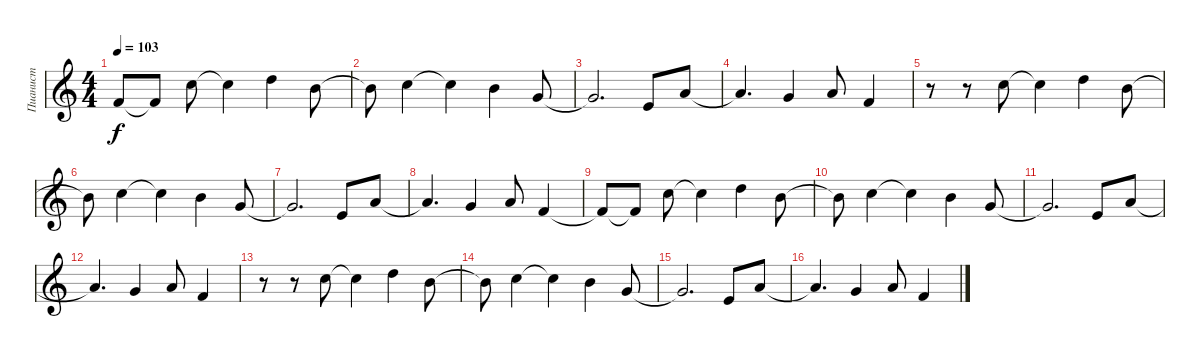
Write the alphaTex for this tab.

\track ("Пианист" "Пианист") {instrument fx7echoes}
\staff {score}
\tuning (E4 B3 G3 D3 A2 D2) {hide}
\ts (4 4)
\tempo 103
\clef g2
\ks c
15.4{t}.8{dy f} 15.4{t}.8 13.2.8 13.2{t}.4 15.2.4 12.2.8 |
12.2{t}.8 13.2.4 13.2{t}.4 12.2.4 12.3.8 |
12.3{t}.2{d} 14.4.8 14.3.8 |
14.3{t}.4{d} 12.3.4 14.3.8 15.4.4 |
r.8 r.8 13.2.8 13.2{t}.4 15.2.4 12.2.8 |
12.2{t}.8 13.2.4 13.2{t}.4 12.2.4 12.3.8 |
12.3{t}.2{d} 14.4.8 14.3.8 |
14.3{t}.4{d} 12.3.4 14.3.8 15.4.4 |
15.4{t}.8 15.4{t}.8 13.2.8 13.2{t}.4 15.2.4 12.2.8 |
12.2{t}.8 13.2.4 13.2{t}.4 12.2.4 12.3.8 |
12.3{t}.2{d} 14.4.8 14.3.8 |
14.3{t}.4{d} 12.3.4 14.3.8 15.4.4 |
r.8 r.8 13.2.8 13.2{t}.4 15.2.4 12.2.8 |
12.2{t}.8 13.2.4 13.2{t}.4 12.2.4 12.3.8 |
12.3{t}.2{d} 14.4.8 14.3.8 |
14.3{t}.4{d} 12.3.4 14.3.8 15.4.4
